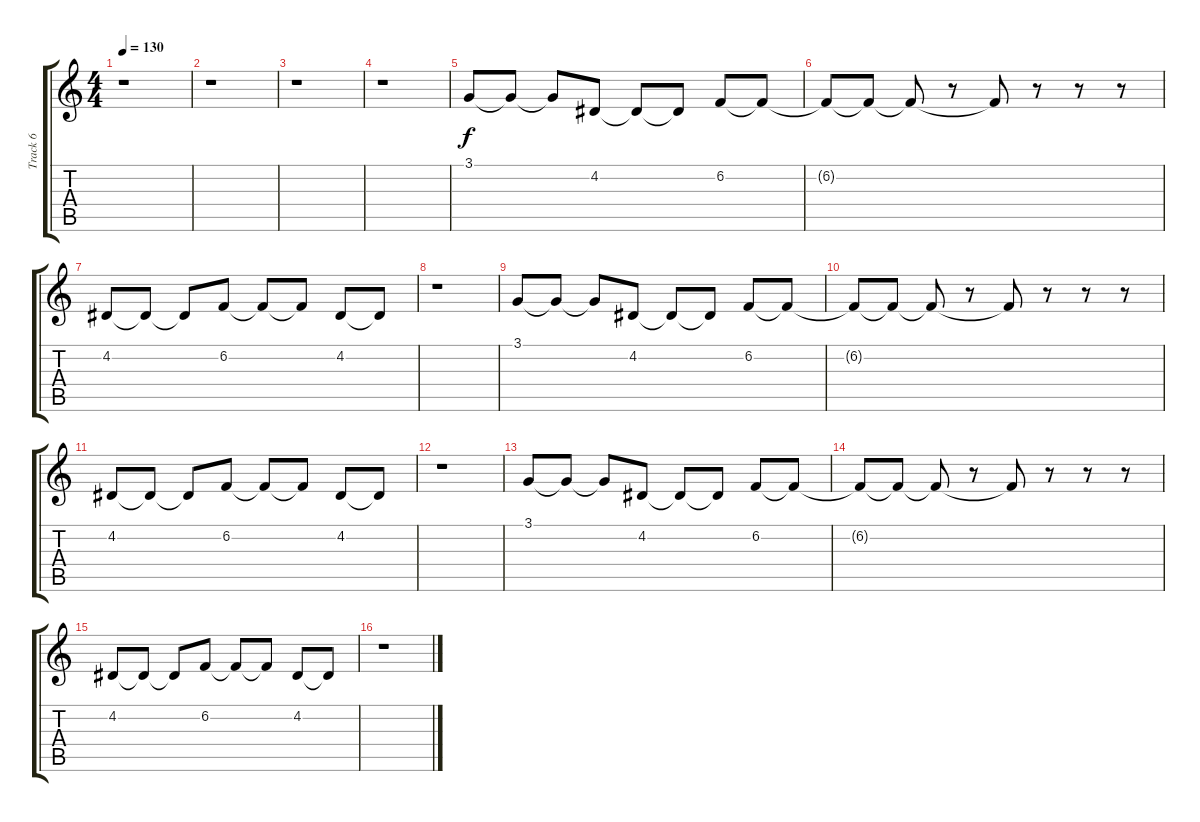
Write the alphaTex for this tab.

\track ("Track 6" "Track 6") {instrument stringensemble1}
\staff {score tabs}
\tuning (E4 B3 G3 D3 A2 E2) {hide}
\ts (4 4)
\tempo 130
\clef g2
\ks c
r.1{dy f} |
r.1 |
r.1 |
r.1 |
3.1.8 3.1{t}.8 3.1{t}.8 4.2.8 4.2{t}.8 4.2{t}.8 6.2.8 6.2{t}.8 |
6.2{t}.8 6.2{t}.8 6.2{t}.8 r.8 6.2{t}.8 r.8 r.8 r.8 |
4.2.8 4.2{t}.8 4.2{t}.8 6.2.8 6.2{t}.8 6.2{t}.8 4.2.8 4.2{t}.8 |
r.1 |
3.1.8 3.1{t}.8 3.1{t}.8 4.2.8 4.2{t}.8 4.2{t}.8 6.2.8 6.2{t}.8 |
6.2{t}.8 6.2{t}.8 6.2{t}.8 r.8 6.2{t}.8 r.8 r.8 r.8 |
4.2.8 4.2{t}.8 4.2{t}.8 6.2.8 6.2{t}.8 6.2{t}.8 4.2.8 4.2{t}.8 |
r.1 |
3.1.8 3.1{t}.8 3.1{t}.8 4.2.8 4.2{t}.8 4.2{t}.8 6.2.8 6.2{t}.8 |
6.2{t}.8 6.2{t}.8 6.2{t}.8 r.8 6.2{t}.8 r.8 r.8 r.8 |
4.2.8 4.2{t}.8 4.2{t}.8 6.2.8 6.2{t}.8 6.2{t}.8 4.2.8 4.2{t}.8 |
r.1
